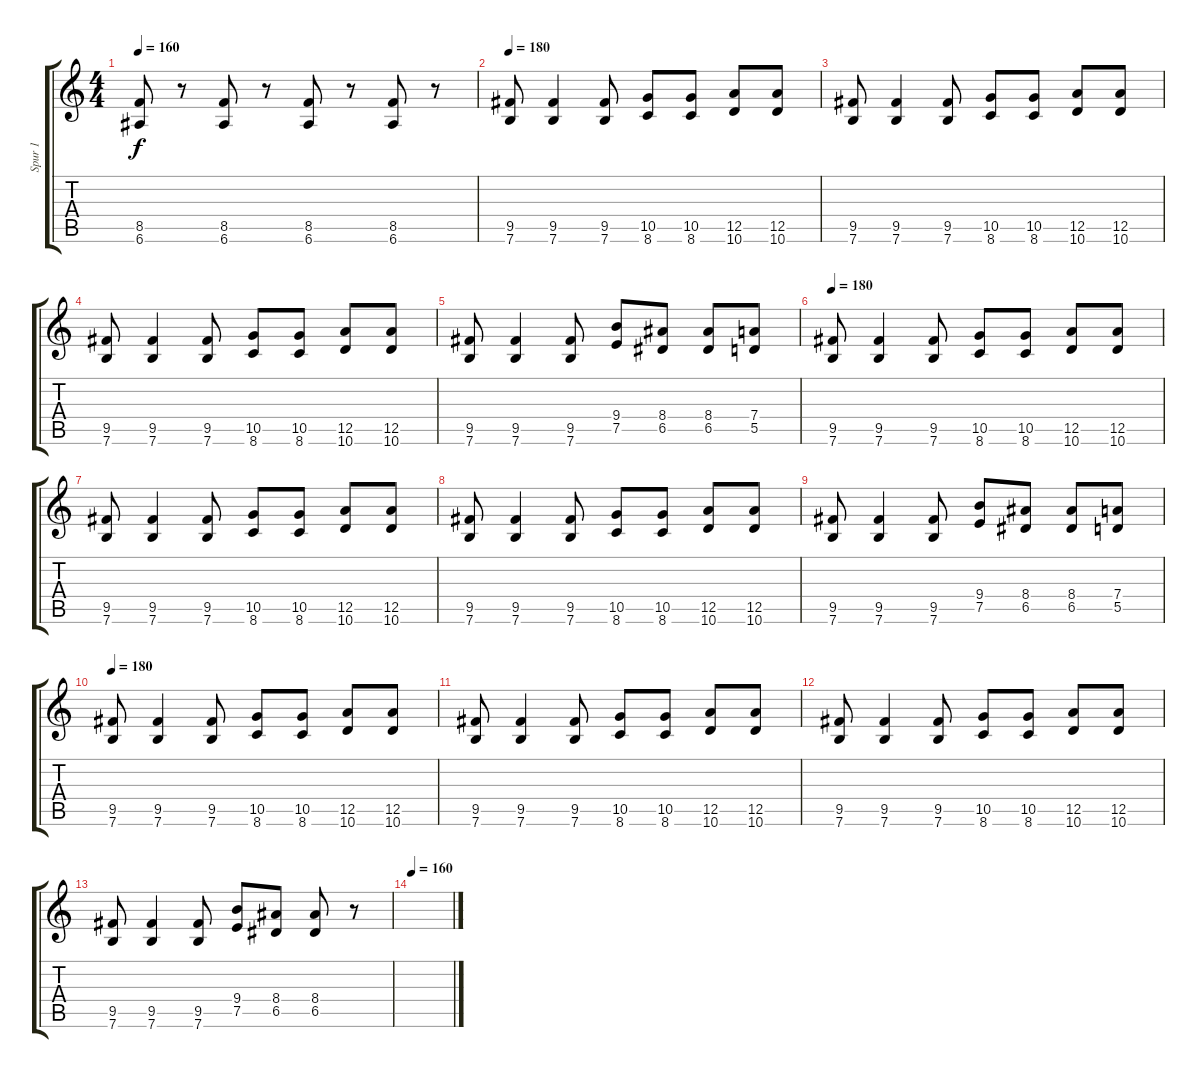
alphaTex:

\track ("Spur 1" "Spur 1") {instrument distortionguitar}
\staff {score tabs}
\tuning (E4 B3 G3 D3 A2 E2) {hide}
\ts (4 4)
\tempo 160
\clef g2
\ks c
(8.5 6.6).8{dy f} r.8 (8.5 6.6).8 r.8 (8.5 6.6).8 r.8 (8.5 6.6).8 r.8 |
\tempo 180
(9.5 7.6).8 (9.5 7.6).4 (9.5 7.6).8 (10.5 8.6).8 (10.5 8.6).8 (12.5 10.6).8 (12.5 10.6).8 |
(9.5 7.6).8 (9.5 7.6).4 (9.5 7.6).8 (10.5 8.6).8 (10.5 8.6).8 (12.5 10.6).8 (12.5 10.6).8 |
(9.5 7.6).8 (9.5 7.6).4 (9.5 7.6).8 (10.5 8.6).8 (10.5 8.6).8 (12.5 10.6).8 (12.5 10.6).8 |
(9.5 7.6).8 (9.5 7.6).4 (9.5 7.6).8 (9.4 7.5).8 (8.4 6.5).8 (8.4 6.5).8 (7.4 5.5).8 |
\tempo 180
(9.5 7.6).8 (9.5 7.6).4 (9.5 7.6).8 (10.5 8.6).8 (10.5 8.6).8 (12.5 10.6).8 (12.5 10.6).8 |
(9.5 7.6).8 (9.5 7.6).4 (9.5 7.6).8 (10.5 8.6).8 (10.5 8.6).8 (12.5 10.6).8 (12.5 10.6).8 |
(9.5 7.6).8 (9.5 7.6).4 (9.5 7.6).8 (10.5 8.6).8 (10.5 8.6).8 (12.5 10.6).8 (12.5 10.6).8 |
(9.5 7.6).8 (9.5 7.6).4 (9.5 7.6).8 (9.4 7.5).8 (8.4 6.5).8 (8.4 6.5).8 (7.4 5.5).8 |
\tempo 180
(9.5 7.6).8 (9.5 7.6).4 (9.5 7.6).8 (10.5 8.6).8 (10.5 8.6).8 (12.5 10.6).8 (12.5 10.6).8 |
(9.5 7.6).8 (9.5 7.6).4 (9.5 7.6).8 (10.5 8.6).8 (10.5 8.6).8 (12.5 10.6).8 (12.5 10.6).8 |
(9.5 7.6).8 (9.5 7.6).4 (9.5 7.6).8 (10.5 8.6).8 (10.5 8.6).8 (12.5 10.6).8 (12.5 10.6).8 |
(9.5 7.6).8 (9.5 7.6).4 (9.5 7.6).8 (9.4 7.5).8 (8.4 6.5).8 (8.4 6.5).8 r.8 |
\tempo 160
